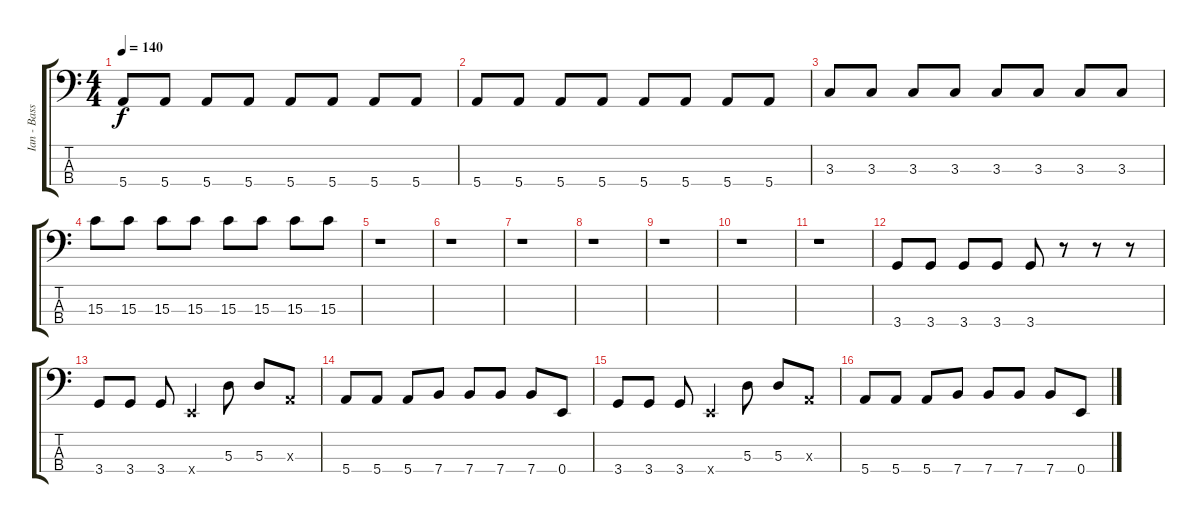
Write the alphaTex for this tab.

\track ("Ian - Bass" "Ian - Bass") {instrument electricbasspick}
\staff {score tabs}
\tuning (G2 D2 A1 E1) {hide}
\ts (4 4)
\tempo 140
\clef f4
\ks c
5.4.8{dy f} 5.4.8 5.4.8 5.4.8 5.4.8 5.4.8 5.4.8 5.4.8 |
5.4.8 5.4.8 5.4.8 5.4.8 5.4.8 5.4.8 5.4.8 5.4.8 |
3.3.8 3.3.8 3.3.8 3.3.8 3.3.8 3.3.8 3.3.8 3.3.8 |
15.3.8 15.3.8 15.3.8 15.3.8 15.3.8 15.3.8 15.3.8 15.3.8 |
r.1 |
r.1 |
r.1 |
r.1 |
r.1 |
r.1 |
r.1 |
3.4.8 3.4.8 3.4.8 3.4.8 3.4.8 r.8 r.8 r.8 |
3.4.8 3.4.8 3.4.8 0.4{x}.4 5.3.8 5.3.8 0.3{x}.8 |
5.4.8 5.4.8 5.4.8 7.4.8 7.4.8 7.4.8 7.4.8 0.4.8 |
3.4.8 3.4.8 3.4.8 0.4{x}.4 5.3.8 5.3.8 0.3{x}.8 |
5.4.8 5.4.8 5.4.8 7.4.8 7.4.8 7.4.8 7.4.8 0.4.8
